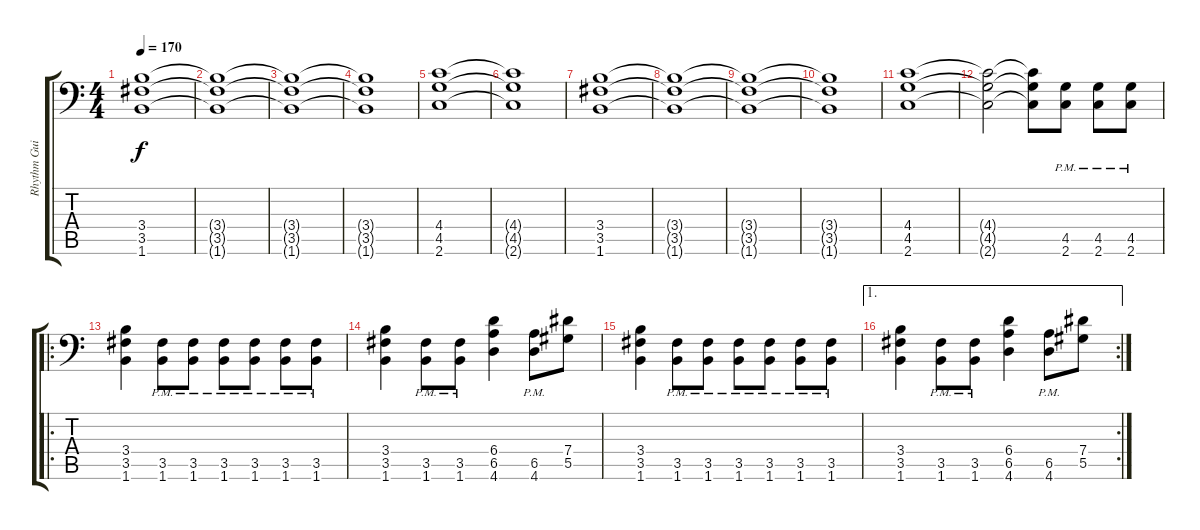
\track ("Rhythm Guitar 2" "Rhythm Gui") {instrument distortionguitar}
\staff {score tabs}
\tuning (Bb3 F3 Db3 Ab2 Eb2 Bb1) {hide}
\ts (4 4)
\tempo 170
\clef f4
\ks c
(3.4 3.5 1.6).1{dy f} |
(3.4{t} 3.5{t} 1.6{t}).1 |
(3.4{t} 3.5{t} 1.6{t}).1 |
(3.4{t} 3.5{t} 1.6{t}).1 |
(4.4 4.5 2.6).1 |
(4.4{t} 4.5{t} 2.6{t}).1 |
(3.4 3.5 1.6).1 |
(3.4{t} 3.5{t} 1.6{t}).1 |
(3.4{t} 3.5{t} 1.6{t}).1 |
(3.4{t} 3.5{t} 1.6{t}).1 |
(4.4 4.5 2.6).1 |
(4.4{t} 4.5{t} 2.6{t}).2 (4.4{t} 4.5{t} 2.6{t}).8 (4.5{pm} 2.6{pm}).8 (4.5{pm} 2.6{pm}).8 (4.5{pm} 2.6{pm}).8 |
\ro
(3.4 3.5 1.6).4 (3.5{pm} 1.6{pm}).8 (3.5{pm} 1.6{pm}).8 (3.5{pm} 1.6{pm}).8 (3.5{pm} 1.6{pm}).8 (3.5{pm} 1.6{pm}).8 (3.5{pm} 1.6{pm}).8 |
(3.4 3.5 1.6).4 (3.5{pm} 1.6{pm}).8 (3.5{pm} 1.6{pm}).8 (6.4 6.5 4.6).4 (6.5{pm} 4.6{pm}).8 (7.4 5.5).8 |
(3.4 3.5 1.6).4 (3.5{pm} 1.6{pm}).8 (3.5{pm} 1.6{pm}).8 (3.5{pm} 1.6{pm}).8 (3.5{pm} 1.6{pm}).8 (3.5{pm} 1.6{pm}).8 (3.5{pm} 1.6{pm}).8 |
\ae 1
\rc 2
(3.4 3.5 1.6).4 (3.5{pm} 1.6{pm}).8 (3.5{pm} 1.6{pm}).8 (6.4 6.5 4.6).4 (6.5{pm} 4.6{pm}).8 (7.4 5.5).8
